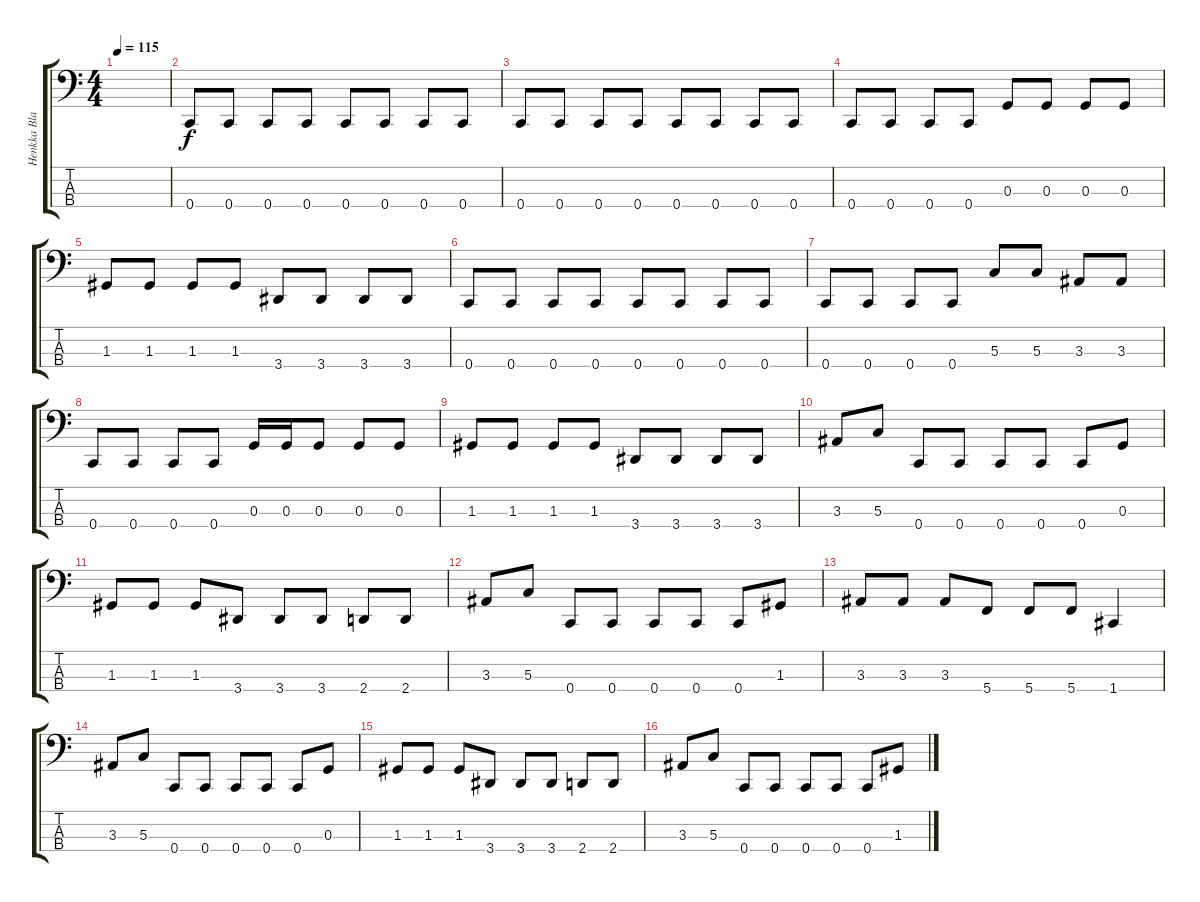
\track ("Henkka Blacksmith" "Henkka Bla") {instrument electricbasspick}
\staff {score tabs}
\tuning (F2 C2 G1 C1) {hide}
\ts (4 4)
\tempo 115
\clef f4
\ks c
|
0.4.8 0.4.8 0.4.8 0.4.8 0.4.8 0.4.8 0.4.8 0.4.8 |
0.4.8 0.4.8 0.4.8 0.4.8 0.4.8 0.4.8 0.4.8 0.4.8 |
0.4.8 0.4.8 0.4.8 0.4.8 0.3.8 0.3.8 0.3.8 0.3.8 |
1.3.8 1.3.8 1.3.8 1.3.8 3.4.8 3.4.8 3.4.8 3.4.8 |
0.4.8 0.4.8 0.4.8 0.4.8 0.4.8 0.4.8 0.4.8 0.4.8 |
0.4.8 0.4.8 0.4.8 0.4.8 5.3.8 5.3.8 3.3.8 3.3.8 |
0.4.8 0.4.8 0.4.8 0.4.8 0.3.16 0.3.16 0.3.8 0.3.8 0.3.8 |
1.3.8 1.3.8 1.3.8 1.3.8 3.4.8 3.4.8 3.4.8 3.4.8 |
3.3.8 5.3.8 0.4.8 0.4.8 0.4.8 0.4.8 0.4.8 0.3.8 |
1.3.8 1.3.8 1.3.8 3.4.8 3.4.8 3.4.8 2.4.8 2.4.8 |
3.3.8 5.3.8 0.4.8 0.4.8 0.4.8 0.4.8 0.4.8 1.3.8 |
3.3.8 3.3.8 3.3.8 5.4.8 5.4.8 5.4.8 1.4.4 |
3.3.8 5.3.8 0.4.8 0.4.8 0.4.8 0.4.8 0.4.8 0.3.8 |
1.3.8 1.3.8 1.3.8 3.4.8 3.4.8 3.4.8 2.4.8 2.4.8 |
3.3.8 5.3.8 0.4.8 0.4.8 0.4.8 0.4.8 0.4.8 1.3.8
